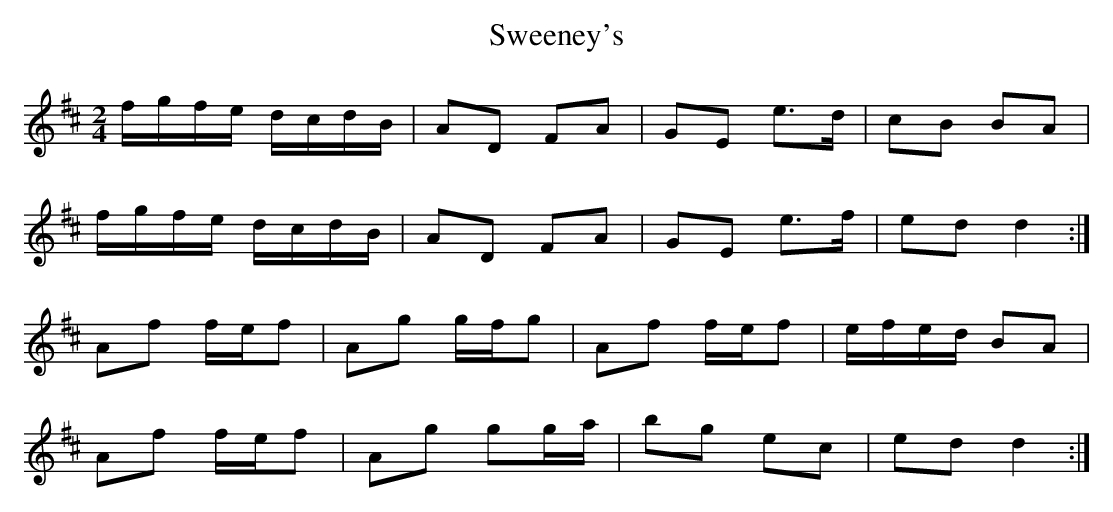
X:1
T:Sweeney's
M:2/4
L:1/8
K:D Major
f/g/f/e/ d/c/d/B/|AD FA|GE e3/2d/|cB BA|!
f/g/f/e/ d/c/d/B/|AD FA|GE e3/2f/|ed d2:|!
Af f/e/f|Ag g/f/g|Af f/e/f|e/f/e/d/ BA|!
Af f/e/f|Ag gg/a/|bg ec|ed d2:|!
